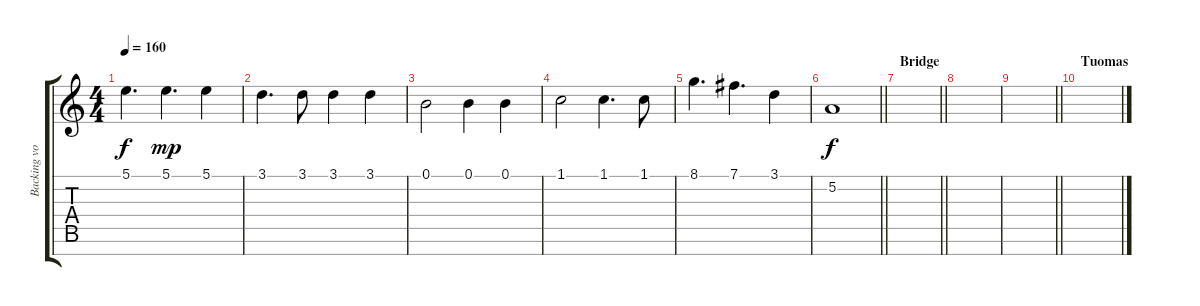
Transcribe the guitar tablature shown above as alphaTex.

\track ("Backing vocals" "Backing vo") {instrument lead6voice}
\staff {score tabs}
\tuning (B4 E4 B3 G3 D3 A2 E2) {hide}
\ts (4 4)
\tempo 160
\clef g2
\ks c
5.1{t}.4{d dy f} 5.1.4{d dy mp} 5.1.4 |
3.1.4{d} 3.1.8 3.1.4 3.1.4 |
0.1.2 0.1.4 0.1.4 |
1.1.2 1.1.4{d} 1.1.8 |
8.1.4{d} 7.1.4{d} 3.1.4 |
\barLineRight lightlight
5.2.1{dy f} |
\section ("" "Bridge")
\barLineRight lightlight
|
|
\barLineRight lightlight
|
\section ("" "Tuomas")
